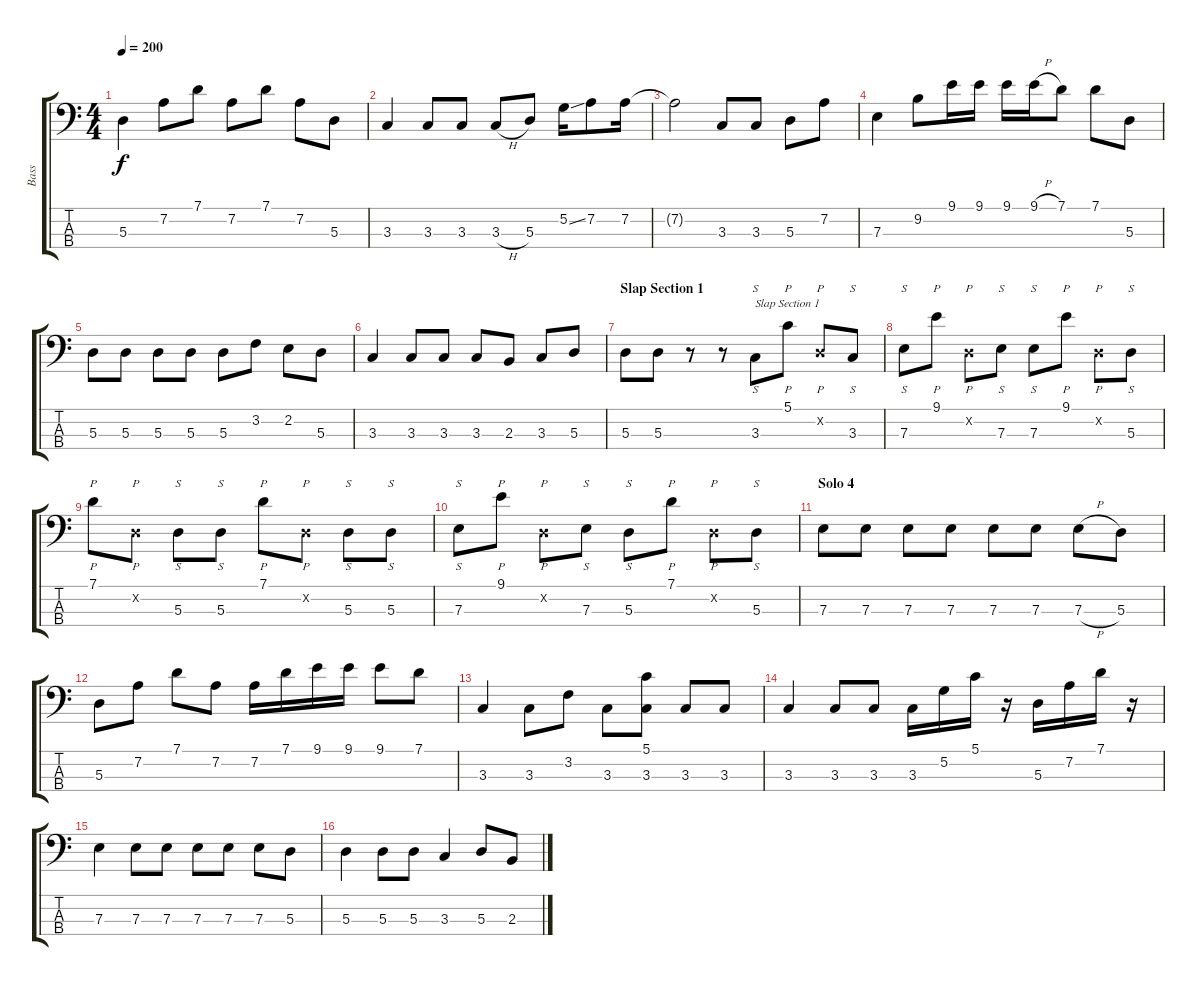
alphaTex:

\track ("Bass" "Bass") {instrument electricbassfinger}
\staff {score tabs}
\tuning (G2 D2 A1 E1) {hide}
\ts (4 4)
\tempo 200
\clef f4
\ks c
5.3.4{dy f} 7.2.8 7.1.8 7.2.8 7.1.8 7.2.8 5.3.8 |
3.3.4 3.3.8 3.3.8 3.3{h}.8 5.3.8 5.2{ss}.16 7.2.8 7.2.16 |
7.2{t}.2 3.3.8 3.3.8 5.3.8 7.2.8 |
7.3.4 9.2.8 9.1.16 9.1.16 9.1.16 9.1{h}.16 7.1.8 7.1.8 5.3.8 |
5.3.8 5.3.8 5.3.8 5.3.8 5.3.8 3.2.8 2.2.8 5.3.8 |
3.3.4 3.3.8 3.3.8 3.3.8 2.3.8 3.3.8 5.3.8 |
\section ("" "Slap Section 1")
5.3.8 5.3.8 r.8 r.8 3.3.8{s txt "Slap Section 1" volume 16 balance 12 instrument slapbass1} 5.1.8{p} 0.2{x}.8{p} 3.3.8{s} |
7.3.8{s} 9.1.8{p} 0.2{x}.8{p} 7.3.8{s} 7.3.8{s} 9.1.8{p} 0.2{x}.8{p} 5.3.8{s} |
7.1.8{p} 0.2{x}.8{p} 5.3.8{s} 5.3.8{s} 7.1.8{p} 0.2{x}.8{p} 5.3.8{s} 5.3.8{s} |
7.3.8{s} 9.1.8{p} 0.2{x}.8{p} 7.3.8{s} 5.3.8{s} 7.1.8{p} 0.2{x}.8{p} 5.3.8{s} |
\section ("" "Solo 4")
7.3.8{volume 12 instrument electricbassfinger} 7.3.8 7.3.8 7.3.8 7.3.8 7.3.8 7.3{h}.8 5.3.8 |
5.3.8 7.2.8 7.1.8 7.2.8 7.2.16 7.1.16 9.1.16 9.1.16 9.1.8 7.1.8 |
3.3.4 3.3.8 3.2.8 3.3.8 (5.1 3.3).8 3.3.8 3.3.8 |
3.3.4 3.3.8 3.3.8 3.3.16{instrument slapbass2} 5.2.16 5.1.16 r.16 5.3.16 7.2.16 7.1.16 r.16 |
7.3.4{instrument electricbassfinger} 7.3.8 7.3.8 7.3.8 7.3.8 7.3.8 5.3.8 |
5.3.4 5.3.8 5.3.8 3.3.4 5.3.8 2.3.8
